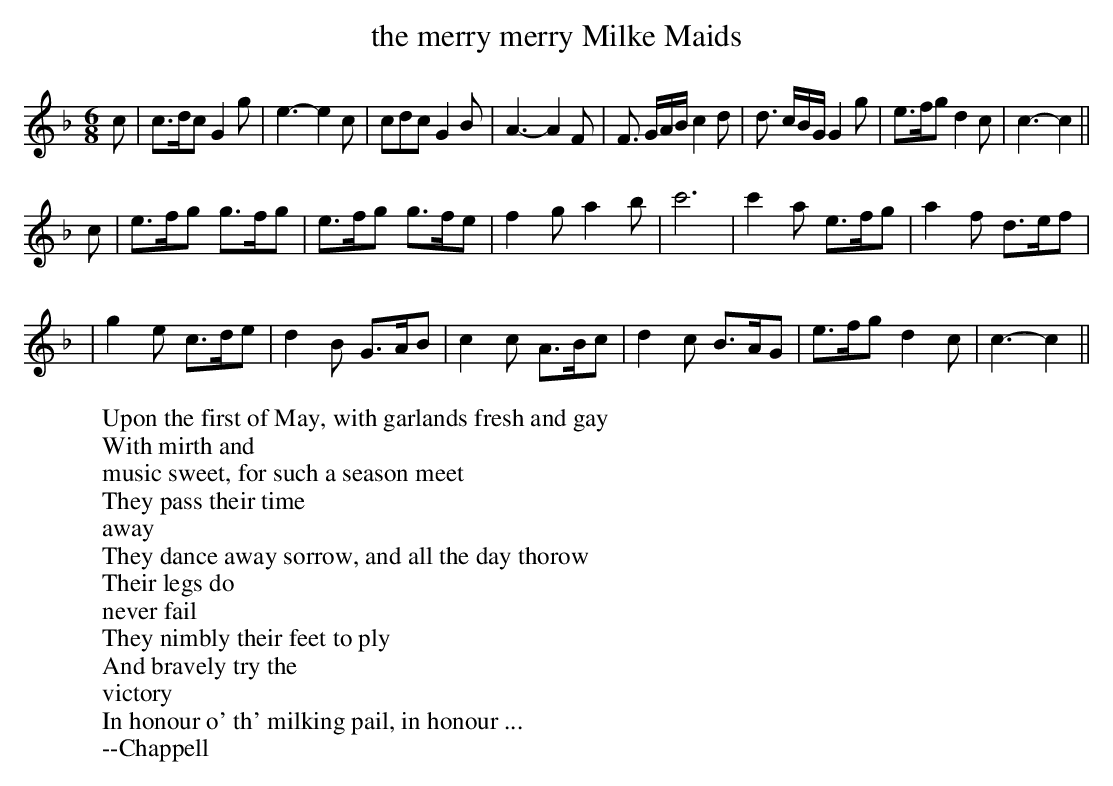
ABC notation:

X:1
T: the merry merry Milke Maids
M:6/8
L:1/8
W:Upon the first of May, with garlands fresh and gay
W:With mirth and
W:music sweet, for such a season meet
W:They pass their time
W:away
W:They dance away sorrow, and all the day thorow
W:Their legs do
W:never fail
W:They nimbly their feet to ply
W:And bravely try the
W:victory
W:In honour o' th' milking pail, in honour ...
W:--Chappell
K:CMix
c|c>dc G2g|e3-e2 c|cdc G2B|A3-A2 F|F3/2 G/2A/2B/2 c2d|d3/2 c/2B/2G/2 G2g | e>fg d2c|c3-c2 ||
c|e>fg g>fg|e>fg g>fe|f2g a2b|c'6|c'2a e>fg|a2f d>ef|
|g2e c>de|d2B G>AB|c2c A>Bc|d2c B>AG|e>fg d2c|c3-c2 ||
